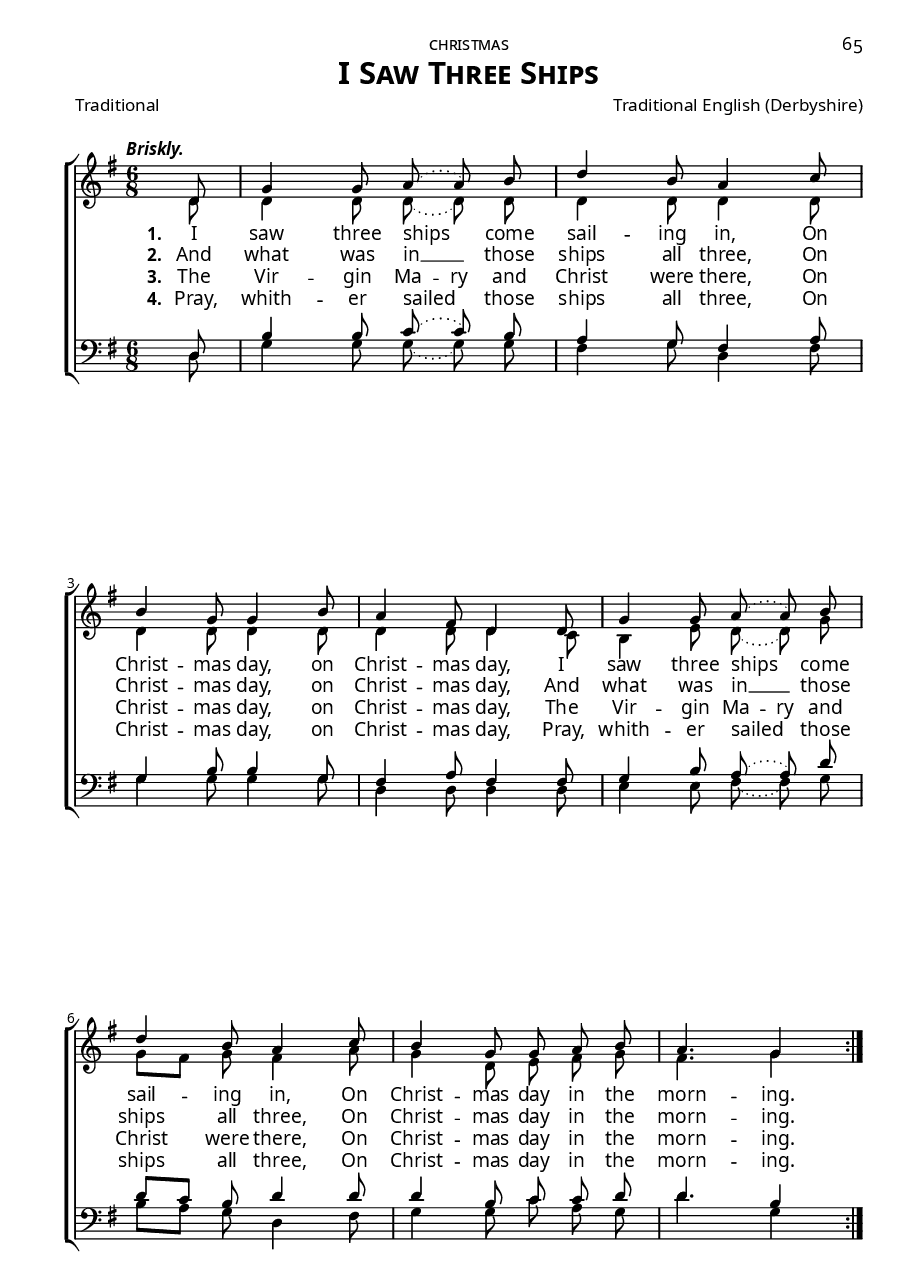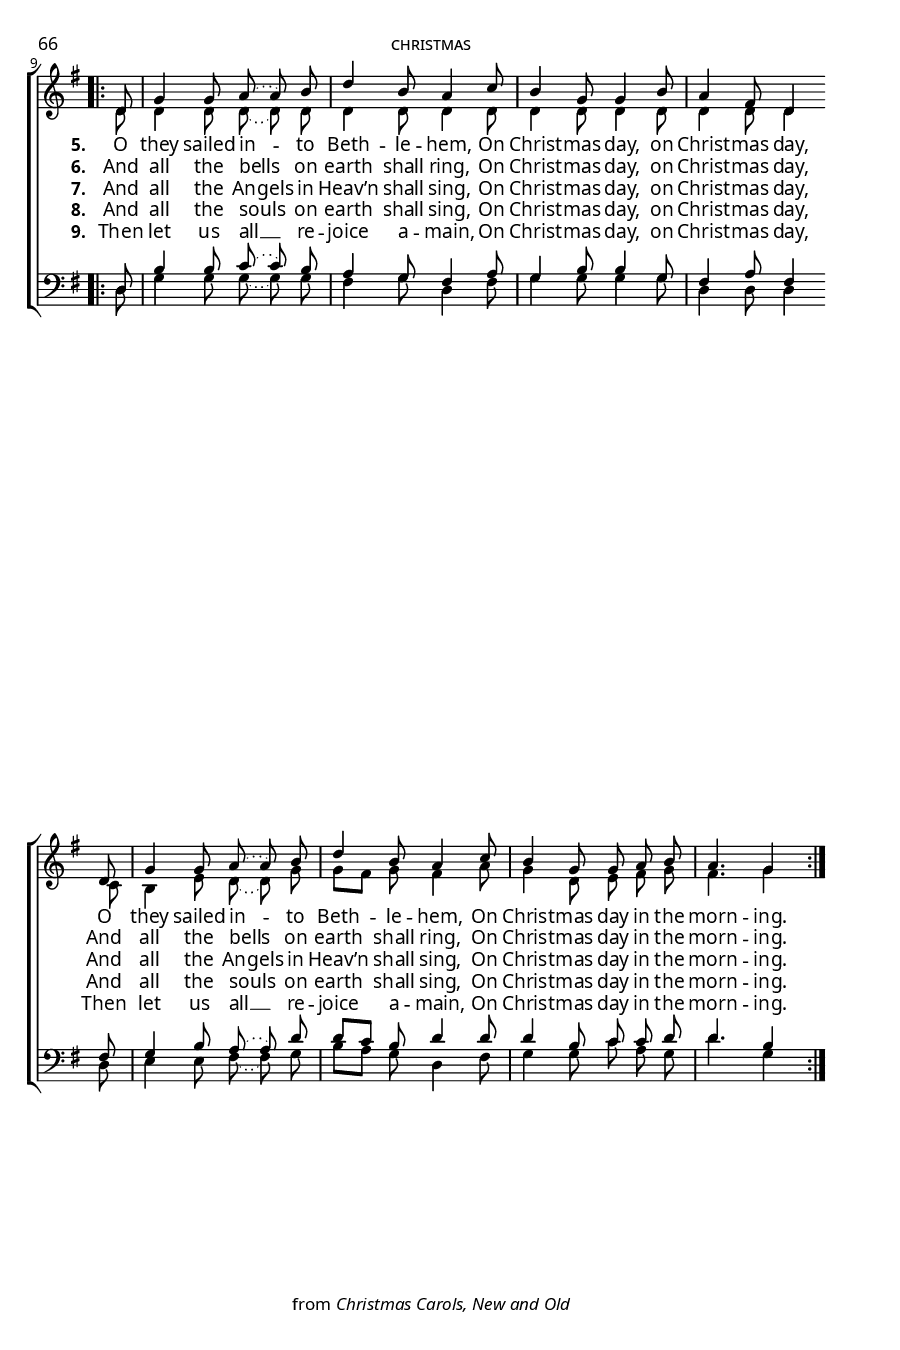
\version "2.14.2"
\include "util.ly"
\header {
  title = \markup{\override #'(font-name . "Garamond Premier Pro Semibold"){ \abs-fontsize #15 \smallCapsOldStyle"I Saw Three Ships"}}
  poet = \markup\oldStyleNum"Traditional"
  composer = \markup\oldStyleNum"Traditional English (Derbyshire)"
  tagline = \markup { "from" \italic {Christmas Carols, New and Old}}
}
\paper {
  paper-height = 9\in
  paper-width = 6\in
  indent = 0\in
  %system-system-spacing = #'((basic-distance . 10) (padding . 0))
  %system-system-spacing =
  %  #'((basic-distance . 0)
  %     (minimum-distance . 0)
  %     (padding . -0.35)
  %     (stretchability . 100))
  ragged-last-bottom = ##f
  ragged-bottom = ##f
  two-sided = ##t
  inner-margin = 0.5\in
  outer-margin = 0.25\in
  top-margin = 0.25\in
  bottom-margin = 0.25\in
  first-page-number = #065
  print-first-page-number = ##t
  headerLine = \markup{\override #'(font-name . "Garamond Premier Pro") \smallCapsOldStyle"christmas"}
  oddHeaderMarkup = \markup\fill-line{
     \override #'(font-name . "Garamond Premier Pro")\abs-fontsize #8.5
     \combine 
        \fill-line{"" \on-the-fly #print-page-number-check-first
        \oldStylePageNum""
        }
        \fill-line{\headerLine}
  }
  evenHeaderMarkup = \markup {
     \override #'(font-name . "Garamond Premier Pro")\abs-fontsize #8.5
     \combine
        \on-the-fly #print-page-number-check-first
        \oldStylePageNum""
        \fill-line{\headerLine}
  }
}
#(set-global-staff-size 15) \paper{ #(define fonts (make-pango-font-tree "GoudyOlSt BT" "Garamond Premier Pro" "Garamond Premier Pro" (/ 15 20))) }
global = {
  \key g \major
  \time 6/8
  \autoBeamOff
  \override DynamicLineSpanner #'staff-padding = #0.0
  \override DynamicLineSpanner #'Y-extent = #'(-1 . 1)
  \override DynamicText #'X-offset = #-6
}

sopMusic = \relative c' {
    \repeat volta 2 {
    \partial 8 d8 |
    \slurDotted  g4 g8\noBeam a\noBeam( a\noBeam) b |
    d4 b8 a4 c8 |
    
    b4 g8 g4 b8 |
    a4 fis8 d4 \bar"" d8 |
    g4 g8\noBeam a\noBeam( a\noBeam) b |
    
    d4 b8 a4 c8 |
    b4 g8\noBeam g\noBeam a\noBeam b |
    \partial 8*5 a4. g4 \break
  }
}
sopWords = \lyricmode {
  
}

altoMusic = \relative c' {
  d8 |
  \slurDotted d4 d8 d\noBeam( d\noBeam) d |
  d4 d8 d4 d8 |
  
  d4 d8 d4 d8 |
  d4 d8 d4 c8 |
  b4 e8 d\noBeam( d\noBeam) g |
  \slurSolid g[ fis] g8 fis4 a8 |
  g4 d8\noBeam e\noBeam fis\noBeam g |
  fis4. g4
}
altoWords = \lyricmode {
  \dropLyricsIX
  \set stanza = #"1. "
  \set ignoreMelismata = ##t
  I saw three ships _ come sail -- ing in,
  On Christ -- mas day, on Christ -- mas day,
  I saw three ships _ come sail -- ing in,
  On Christ -- mas day in the morn -- ing.
  
  
  \set stanza = #"5. "
  \set ignoreMelismata = ##t
  O they sailed in -- _ to Beth -- le -- hem,
  On Christ -- mas day, on Christ -- mas day,
  O they sailed in -- _ to Beth -- le -- hem,
  On Christ -- mas day in the morn -- ing.
}
altoWordsII = \lyricmode {
  \dropLyricsIX
  \set stanza = #"2. "
  \set ignoreMelismata = ##t
  And what was in __ _ those ships all three,
  On Christ -- mas day, on Christ -- mas day,
  And what was in __ _ those ships all three,
  On Christ -- mas day in the morn -- ing.
  
  
  \set stanza = #"6. "
  \set ignoreMelismata = ##t
  And all the bells _ on earth shall ring,
  On Christ -- mas day, on Christ -- mas day,
  And all the bells _ on earth shall ring,
  On Christ -- mas day in the morn -- ing.
}
altoWordsIII = \lyricmode {
  \dropLyricsIX
  \set stanza = #"3. "
  \set ignoreMelismata = ##t
  The Vir -- gin Ma -- ry and Christ were there,
  On Christ -- mas day, on Christ -- mas day,
  The Vir -- gin Ma -- ry and Christ were there,
  On Christ -- mas day in the morn -- ing.
  
  
  \set stanza = #"7. "
  \set ignoreMelismata = ##t
  And all the An -- gels in Heav’n shall sing,
  On Christ -- mas day, on Christ -- mas day,
  And all the An -- gels in Heav’n shall sing,
  On Christ -- mas day in the morn -- ing.
}
altoWordsIV = \lyricmode {
  \dropLyricsIX
  \set stanza = #"4. "
  \set ignoreMelismata = ##t
  Pray, whith -- er sailed _ those ships all three,
  On Christ -- mas day, on Christ -- mas day,
  Pray, whith -- er sailed _ those ships all three,
  On Christ -- mas day in the morn -- ing.
  
  \set stanza = #"8. "
  \set ignoreMelismata = ##t
  And all the souls _ on earth shall sing,
  On Christ -- mas day, on Christ -- mas day,
  And all the souls _ on earth shall sing,
  On Christ -- mas day in the morn -- ing.
}
altoWordsV = \lyricmode {
  \dropLyricsIX
  \repeat unfold 32 \skip1
  \set stanza = #"9. "
  \set ignoreMelismata = ##t
  Then let us all __ _ re -- joice a -- main,
  On Christ -- mas day, on Christ -- mas day,
  Then let us all __ _ re -- joice a -- main,
  On Christ -- mas day in the morn -- ing.
}
altoWordsVI = \lyricmode {
}
altoWordsVII = \lyricmode {
}
altoWordsVIII = \lyricmode {
}
altoWordsIX = \lyricmode {
}

tenorMusic = \relative c {
  d8 |
  \slurDotted b'4 b8 c\noBeam( c\noBeam) b |
  a4 g8 fis4 a8 |
  
  g4 b8 b4 g8 |
  fis4 a8 fis4 fis8 |
  g4 b8 a\noBeam( a\noBeam) d |
  
  \slurSolid d[ c] b d4 d8 |
  d4 b8 c\noBeam c\noBeam d |
  d4. b4
}
tenorWords = \lyricmode {

}

bassMusic = \relative c {
  d8 |
  \slurDotted g4 g8 g\noBeam( g\noBeam) g |
  fis4 g8 d4 fis8 |
  
  g4 g8 g4 g8 |
  d4 d8 d4 d8 |
  e4 e8 fis\noBeam( fis\noBeam) g |
  
  \slurSolid b[ a] g d4 fis8 |
  g4 g8 c\noBeam a\noBeam g |
  d'4. g,4
}
bassWords = \lyricmode {

}

\score {
  <<
   \new ChoirStaff <<
%    \new Lyrics = sopranos \with { \override VerticalAxisGroup #'nonstaff-relatedstaff-spacing = #'((basic-distance . 1)) }
    \new Staff = women <<
      \new Voice = "sopranos" { \voiceOne << \global {\tempo \markup\italic"Briskly." \sopMusic \sopMusic} >> }
      \new Voice = "altos" { \voiceTwo << \global \repeat unfold2 \altoMusic >> }
    >>
    \new Lyrics \with { alignAboveContext = #"women" \override VerticalAxisGroup #'nonstaff-relatedstaff-spacing = #'((basic-distance . 1))} \lyricsto "sopranos" \sopWords
    \new Lyrics = "altosIX"  \with { alignBelowContext = #"women" } \lyricsto "sopranos" \altoWordsIX
    \new Lyrics = "altosVIII"  \with { alignBelowContext = #"women" } \lyricsto "sopranos" \altoWordsVIII
    \new Lyrics = "altosVII"  \with { alignBelowContext = #"women" } \lyricsto "sopranos" \altoWordsVII
    \new Lyrics = "altosVI"  \with { alignBelowContext = #"women" } \lyricsto "sopranos" \altoWordsVI
    \new Lyrics = "altosV"  \with { alignBelowContext = #"women" } \lyricsto "sopranos" \altoWordsV
    \new Lyrics = "altosIV"  \with { alignBelowContext = #"women" } \lyricsto "sopranos" \altoWordsIV
    \new Lyrics = "altosIII"  \with { alignBelowContext = #"women" } \lyricsto "sopranos" \altoWordsIII
    \new Lyrics = "altosII"  \with { alignBelowContext = #"women" } \lyricsto "sopranos" \altoWordsII
    \new Lyrics = "altos"  \with { alignBelowContext = #"women" \override VerticalAxisGroup #'nonstaff-relatedstaff-spacing = #'((padding . -0.7)) } \lyricsto "sopranos" \altoWords
   \new Staff = men <<
      \clef bass
      \new Voice = "tenors" { \voiceOne << \global \repeat unfold2 \tenorMusic >> }
      \new Voice = "basses" { \voiceTwo << \global \repeat unfold2 \bassMusic >> }
    >>
    \new Lyrics \with { alignAboveContext = #"men" \override VerticalAxisGroup #'nonstaff-relatedstaff-spacing = #'((basic-distance . 1)) } \lyricsto "tenors" \tenorWords
    \new Lyrics \with { alignBelowContext = #"men" \override VerticalAxisGroup #'nonstaff-relatedstaff-spacing = #'((basic-distance . 1)) } \lyricsto "basses" \bassWords
  >>
%    \new PianoStaff << \new Staff { \new Voice { \pianoRH } } \new Staff { \clef "bass" \pianoLH } >>
  >>
  \layout {
    \context {
      \Score
      %\override SpacingSpanner #'base-shortest-duration = #(ly:make-moment 1 8)
      %\override SpacingSpanner #'common-shortest-duration = #(ly:make-moment 1 4)
    }
    \context {
      % Remove all empty staves
      % \Staff \RemoveEmptyStaves \override VerticalAxisGroup #'remove-first = ##t
    }
    \context {
      \Lyrics
      \override LyricText #'X-offset = #center-on-word
    }
  }
  \midi {
    \tempo 4 = 90
    \set Staff.midiInstrument = "flute"
  
    \context {
      \Voice
      \remove "Dynamic_performer"
    }
  }
}
